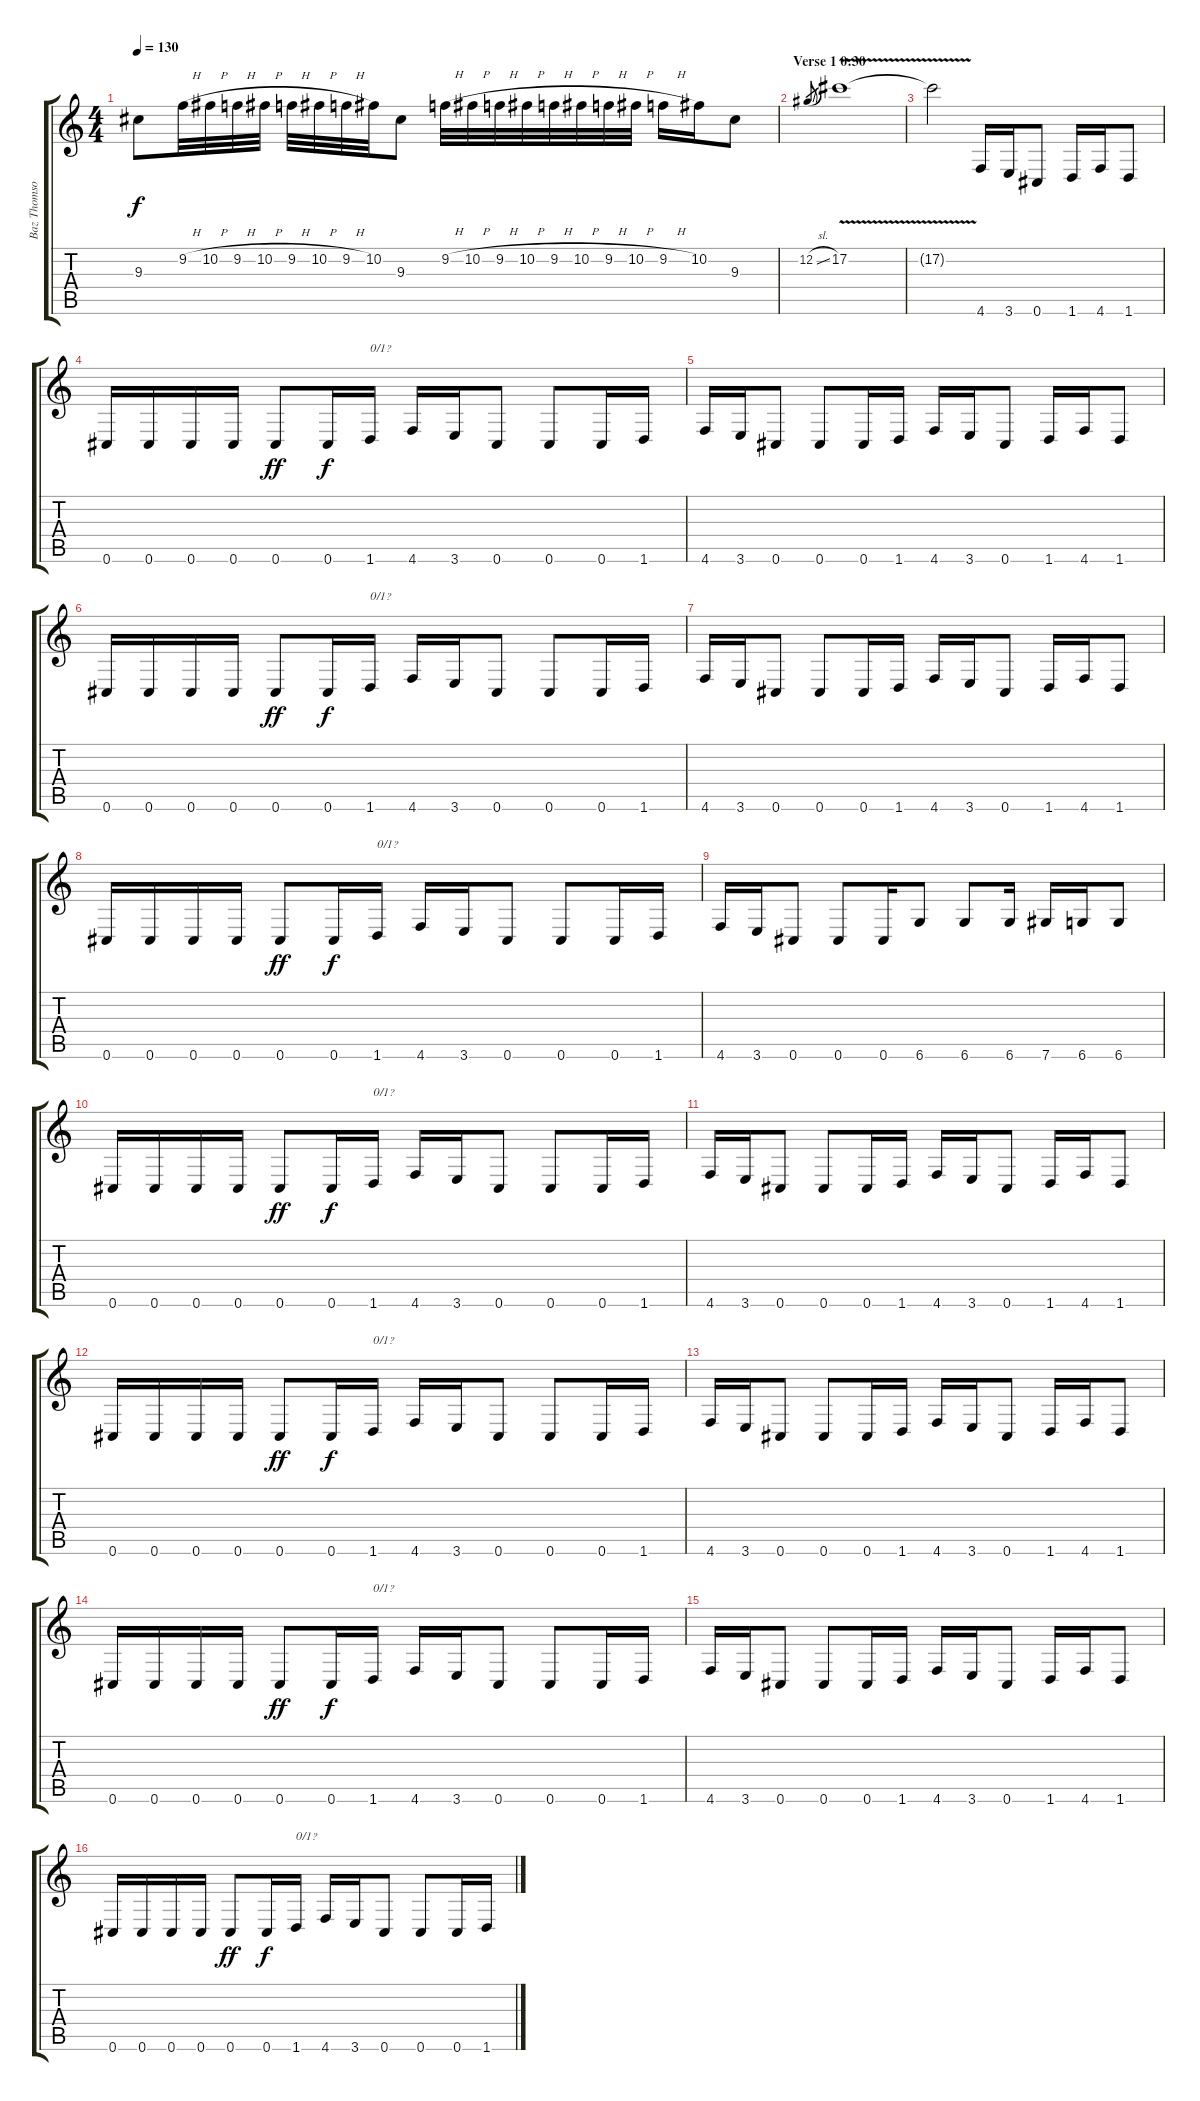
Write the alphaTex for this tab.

\track ("Baz Thomson (Lead Guitar)" "Baz Thomso") {instrument distortionguitar}
\staff {score tabs}
\tuning (Db4 Ab3 E3 B2 Gb2 Db2) {hide}
\ts (4 4)
\tempo 130
\clef g2
\ks c
9.3.8{dy f} 9.2{h}.32 10.2{h}.32 9.2{h}.32 10.2{h}.32 9.2{h}.32 10.2{h}.32 9.2{h}.32 10.2.32 9.3.8 9.2{h}.32 10.2{h}.32 9.2{h}.32 10.2{h}.32 9.2{h}.32 10.2{h}.32 9.2{h}.32 10.2{h}.32 9.2{h}.16 10.2.16 9.3.8 |
\section ("" "Verse 1 0:30")
12.2{sl}.8{gr} 17.2{v}.1{volume 10} |
17.2{t}.2 4.6.16{volume 14 instrument distortionguitar} 3.6.16 0.6.8 1.6.16 4.6.16 1.6.8 |
0.6.16 0.6.16 0.6.16 0.6.16 0.6.8{dy ff} 0.6.16{dy f} 1.6.16{txt "0/1?"} 4.6.16 3.6.16 0.6.8 0.6.8 0.6.16 1.6.16 |
4.6.16 3.6.16 0.6.8 0.6.8 0.6.16 1.6.16 4.6.16 3.6.16 0.6.8 1.6.16 4.6.16 1.6.8 |
0.6.16 0.6.16 0.6.16 0.6.16 0.6.8{dy ff} 0.6.16{dy f} 1.6.16{txt "0/1?"} 4.6.16 3.6.16 0.6.8 0.6.8 0.6.16 1.6.16 |
4.6.16 3.6.16 0.6.8 0.6.8 0.6.16 1.6.16 4.6.16 3.6.16 0.6.8 1.6.16 4.6.16 1.6.8 |
0.6.16 0.6.16 0.6.16 0.6.16 0.6.8{dy ff} 0.6.16{dy f} 1.6.16{txt "0/1?"} 4.6.16 3.6.16 0.6.8 0.6.8 0.6.16 1.6.16 |
4.6.16 3.6.16 0.6.8 0.6.8 0.6.16 6.6.8 6.6.8 6.6.16 7.6.16 6.6.16 6.6.8 |
0.6.16 0.6.16 0.6.16 0.6.16 0.6.8{dy ff} 0.6.16{dy f} 1.6.16{txt "0/1?"} 4.6.16 3.6.16 0.6.8 0.6.8 0.6.16 1.6.16 |
4.6.16 3.6.16 0.6.8 0.6.8 0.6.16 1.6.16 4.6.16 3.6.16 0.6.8 1.6.16 4.6.16 1.6.8 |
0.6.16 0.6.16 0.6.16 0.6.16 0.6.8{dy ff} 0.6.16{dy f} 1.6.16{txt "0/1?"} 4.6.16 3.6.16 0.6.8 0.6.8 0.6.16 1.6.16 |
4.6.16 3.6.16 0.6.8 0.6.8 0.6.16 1.6.16 4.6.16 3.6.16 0.6.8 1.6.16 4.6.16 1.6.8 |
0.6.16 0.6.16 0.6.16 0.6.16 0.6.8{dy ff} 0.6.16{dy f} 1.6.16{txt "0/1?"} 4.6.16 3.6.16 0.6.8 0.6.8 0.6.16 1.6.16 |
4.6.16 3.6.16 0.6.8 0.6.8 0.6.16 1.6.16 4.6.16 3.6.16 0.6.8 1.6.16 4.6.16 1.6.8 |
0.6.16 0.6.16 0.6.16 0.6.16 0.6.8{dy ff} 0.6.16{dy f} 1.6.16{txt "0/1?"} 4.6.16 3.6.16 0.6.8 0.6.8 0.6.16 1.6.16
